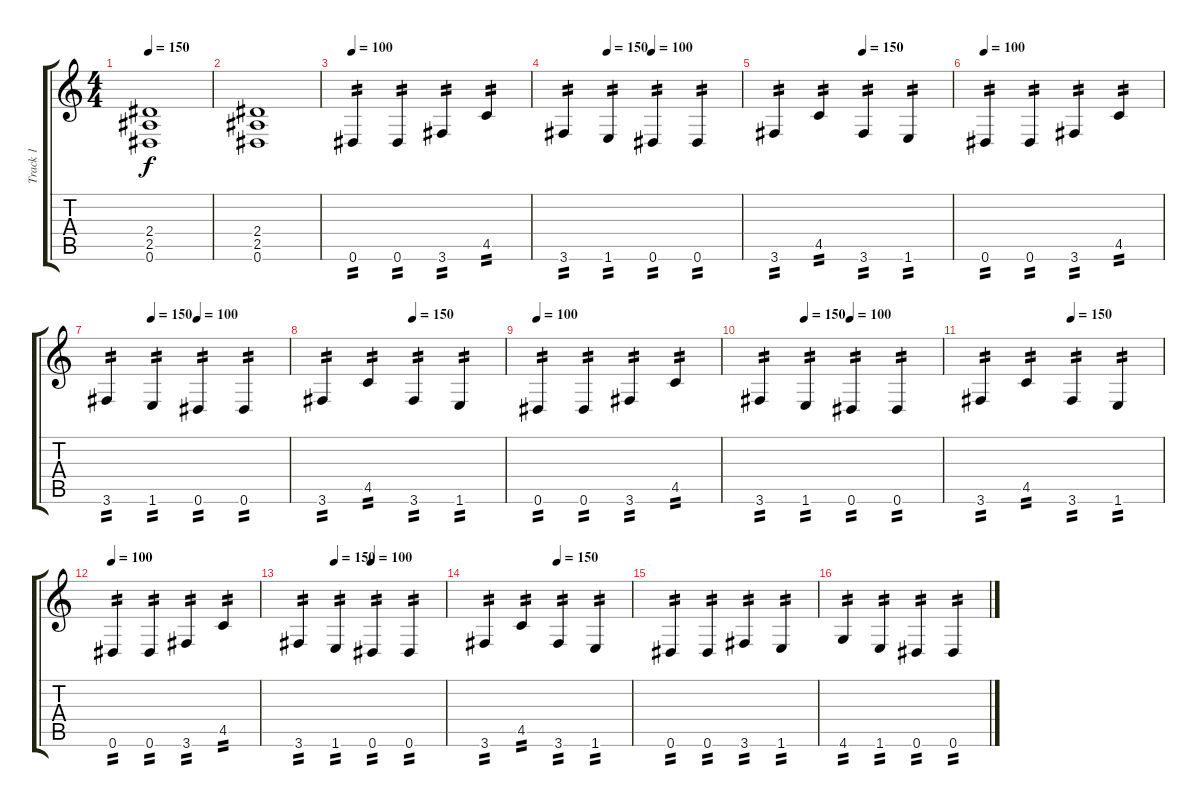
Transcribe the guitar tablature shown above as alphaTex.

\track ("Track 1" "Track 1") {instrument distortionguitar}
\staff {score tabs}
\tuning (Eb4 Bb3 Gb3 Db3 Ab2 Eb2) {hide}
\ts (4 4)
\tempo 150
\clef g2
\ks c
(2.4 2.5 0.6).1{dy f} |
(2.4 2.5 0.6).1 |
\tempo 100
0.6.4{tp 2} 0.6.4{tp 2} 3.6.4{tp 2} 4.5.4{tp 2} |
\tempo (150 0.25)
\tempo (100 0.5)
3.6.4{tp 2} 1.6.4{tp 2} 0.6.4{tp 2} 0.6.4{tp 2} |
\tempo (150 0.5)
3.6.4{tp 2} 4.5.4{tp 2} 3.6.4{tp 2} 1.6.4{tp 2} |
\tempo 100
0.6.4{tp 2} 0.6.4{tp 2} 3.6.4{tp 2} 4.5.4{tp 2} |
\tempo (150 0.25)
\tempo (100 0.5)
3.6.4{tp 2} 1.6.4{tp 2} 0.6.4{tp 2} 0.6.4{tp 2} |
\tempo (150 0.5)
3.6.4{tp 2} 4.5.4{tp 2} 3.6.4{tp 2} 1.6.4{tp 2} |
\tempo 100
0.6.4{tp 2} 0.6.4{tp 2} 3.6.4{tp 2} 4.5.4{tp 2} |
\tempo (150 0.25)
\tempo (100 0.5)
3.6.4{tp 2} 1.6.4{tp 2} 0.6.4{tp 2} 0.6.4{tp 2} |
\tempo (150 0.5)
3.6.4{tp 2} 4.5.4{tp 2} 3.6.4{tp 2} 1.6.4{tp 2} |
\tempo 100
0.6.4{tp 2} 0.6.4{tp 2} 3.6.4{tp 2} 4.5.4{tp 2} |
\tempo (150 0.25)
\tempo (100 0.5)
3.6.4{tp 2} 1.6.4{tp 2} 0.6.4{tp 2} 0.6.4{tp 2} |
\tempo (150 0.5)
3.6.4{tp 2} 4.5.4{tp 2} 3.6.4{tp 2} 1.6.4{tp 2} |
0.6.4{tp 2} 0.6.4{tp 2} 3.6.4{tp 2} 1.6.4{tp 2} |
4.6.4{tp 2} 1.6.4{tp 2} 0.6.4{tp 2} 0.6.4{tp 2}
